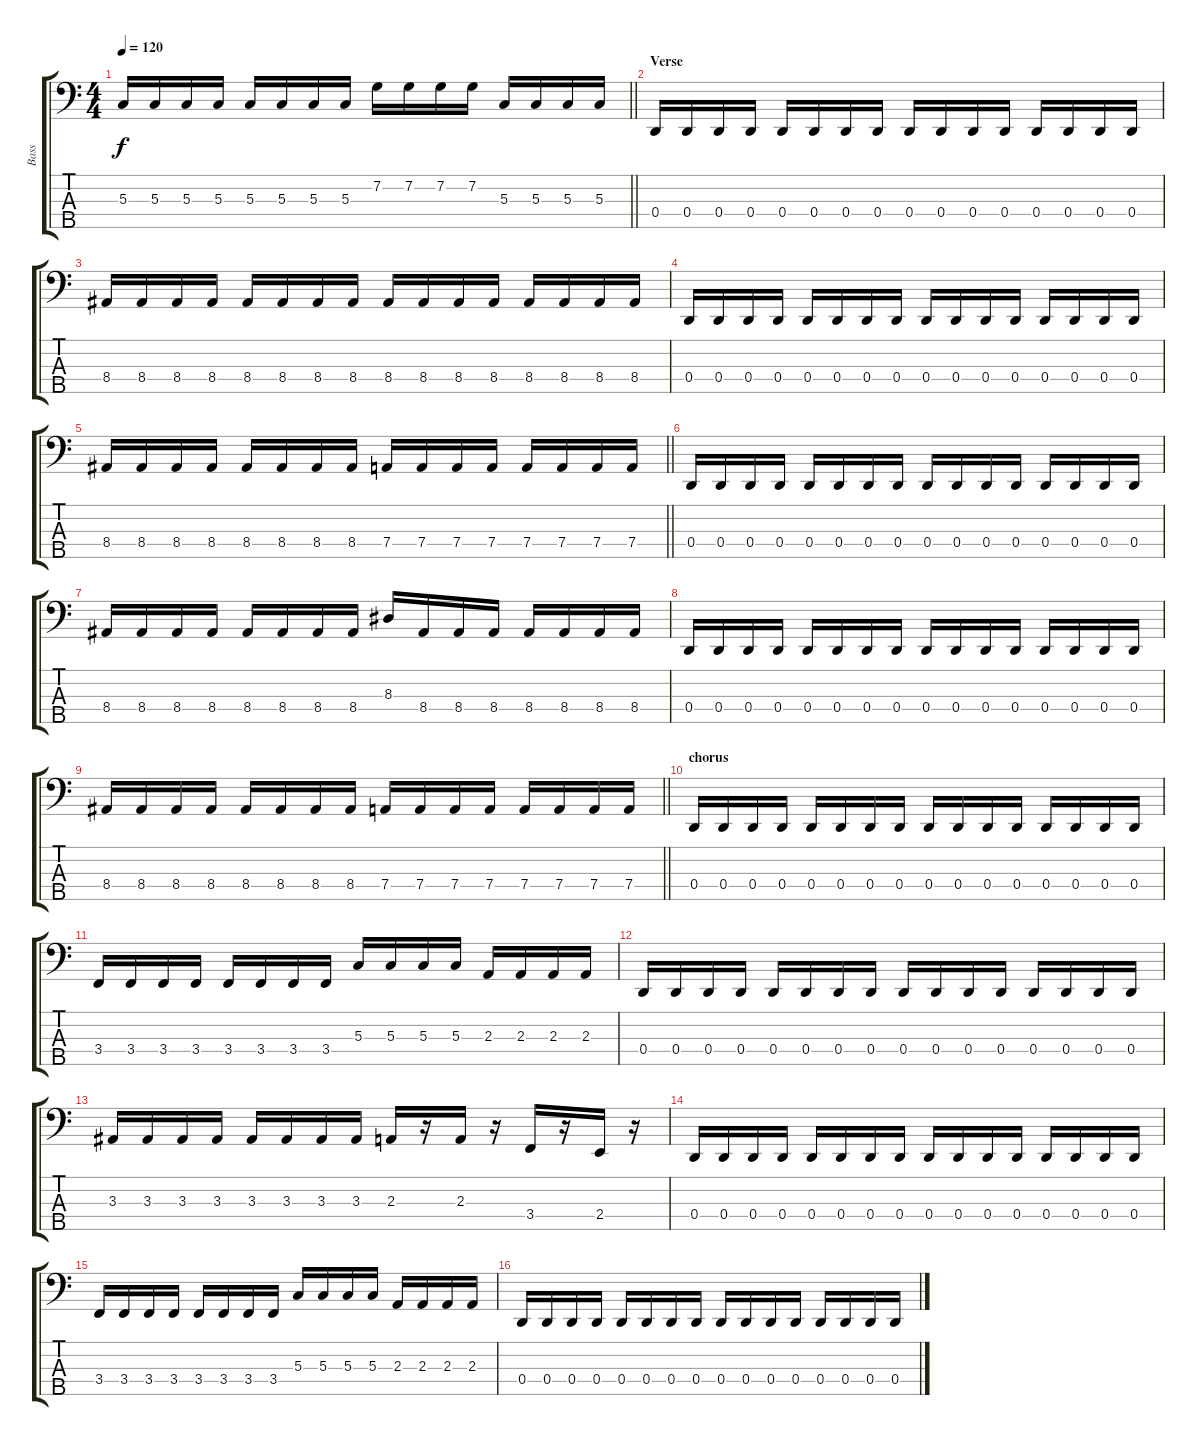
\track ("Bass" "Bass") {instrument electricbasspick}
\staff {score tabs}
\tuning (F2 C2 G1 D1 A0) {hide}
\ts (4 4)
\tempo 120
\clef f4
\barLineRight lightlight
\ks c
5.3.16{dy f} 5.3.16 5.3.16 5.3.16 5.3.16 5.3.16 5.3.16 5.3.16 7.2.16 7.2.16 7.2.16 7.2.16 5.3.16 5.3.16 5.3.16 5.3.16 |
\section ("" "Verse ")
0.4.16 0.4.16 0.4.16 0.4.16 0.4.16 0.4.16 0.4.16 0.4.16 0.4.16 0.4.16 0.4.16 0.4.16 0.4.16 0.4.16 0.4.16 0.4.16 |
8.4.16 8.4.16 8.4.16 8.4.16 8.4.16 8.4.16 8.4.16 8.4.16 8.4.16 8.4.16 8.4.16 8.4.16 8.4.16 8.4.16 8.4.16 8.4.16 |
0.4.16 0.4.16 0.4.16 0.4.16 0.4.16 0.4.16 0.4.16 0.4.16 0.4.16 0.4.16 0.4.16 0.4.16 0.4.16 0.4.16 0.4.16 0.4.16 |
\barLineRight lightlight
8.4.16 8.4.16 8.4.16 8.4.16 8.4.16 8.4.16 8.4.16 8.4.16 7.4.16 7.4.16 7.4.16 7.4.16 7.4.16 7.4.16 7.4.16 7.4.16 |
0.4.16 0.4.16 0.4.16 0.4.16 0.4.16 0.4.16 0.4.16 0.4.16 0.4.16 0.4.16 0.4.16 0.4.16 0.4.16 0.4.16 0.4.16 0.4.16 |
8.4.16 8.4.16 8.4.16 8.4.16 8.4.16 8.4.16 8.4.16 8.4.16 8.3.16 8.4.16 8.4.16 8.4.16 8.4.16 8.4.16 8.4.16 8.4.16 |
0.4.16 0.4.16 0.4.16 0.4.16 0.4.16 0.4.16 0.4.16 0.4.16 0.4.16 0.4.16 0.4.16 0.4.16 0.4.16 0.4.16 0.4.16 0.4.16 |
\barLineRight lightlight
8.4.16 8.4.16 8.4.16 8.4.16 8.4.16 8.4.16 8.4.16 8.4.16 7.4.16 7.4.16 7.4.16 7.4.16 7.4.16 7.4.16 7.4.16 7.4.16 |
\section ("" "chorus")
0.4.16 0.4.16 0.4.16 0.4.16 0.4.16 0.4.16 0.4.16 0.4.16 0.4.16 0.4.16 0.4.16 0.4.16 0.4.16 0.4.16 0.4.16 0.4.16 |
3.4.16 3.4.16 3.4.16 3.4.16 3.4.16 3.4.16 3.4.16 3.4.16 5.3.16 5.3.16 5.3.16 5.3.16 2.3.16 2.3.16 2.3.16 2.3.16 |
0.4.16 0.4.16 0.4.16 0.4.16 0.4.16 0.4.16 0.4.16 0.4.16 0.4.16 0.4.16 0.4.16 0.4.16 0.4.16 0.4.16 0.4.16 0.4.16 |
3.3.16 3.3.16 3.3.16 3.3.16 3.3.16 3.3.16 3.3.16 3.3.16 2.3.16 r.16 2.3.16 r.16 3.4.16 r.16 2.4.16 r.16 |
0.4.16 0.4.16 0.4.16 0.4.16 0.4.16 0.4.16 0.4.16 0.4.16 0.4.16 0.4.16 0.4.16 0.4.16 0.4.16 0.4.16 0.4.16 0.4.16 |
3.4.16 3.4.16 3.4.16 3.4.16 3.4.16 3.4.16 3.4.16 3.4.16 5.3.16 5.3.16 5.3.16 5.3.16 2.3.16 2.3.16 2.3.16 2.3.16 |
0.4.16 0.4.16 0.4.16 0.4.16 0.4.16 0.4.16 0.4.16 0.4.16 0.4.16 0.4.16 0.4.16 0.4.16 0.4.16 0.4.16 0.4.16 0.4.16
